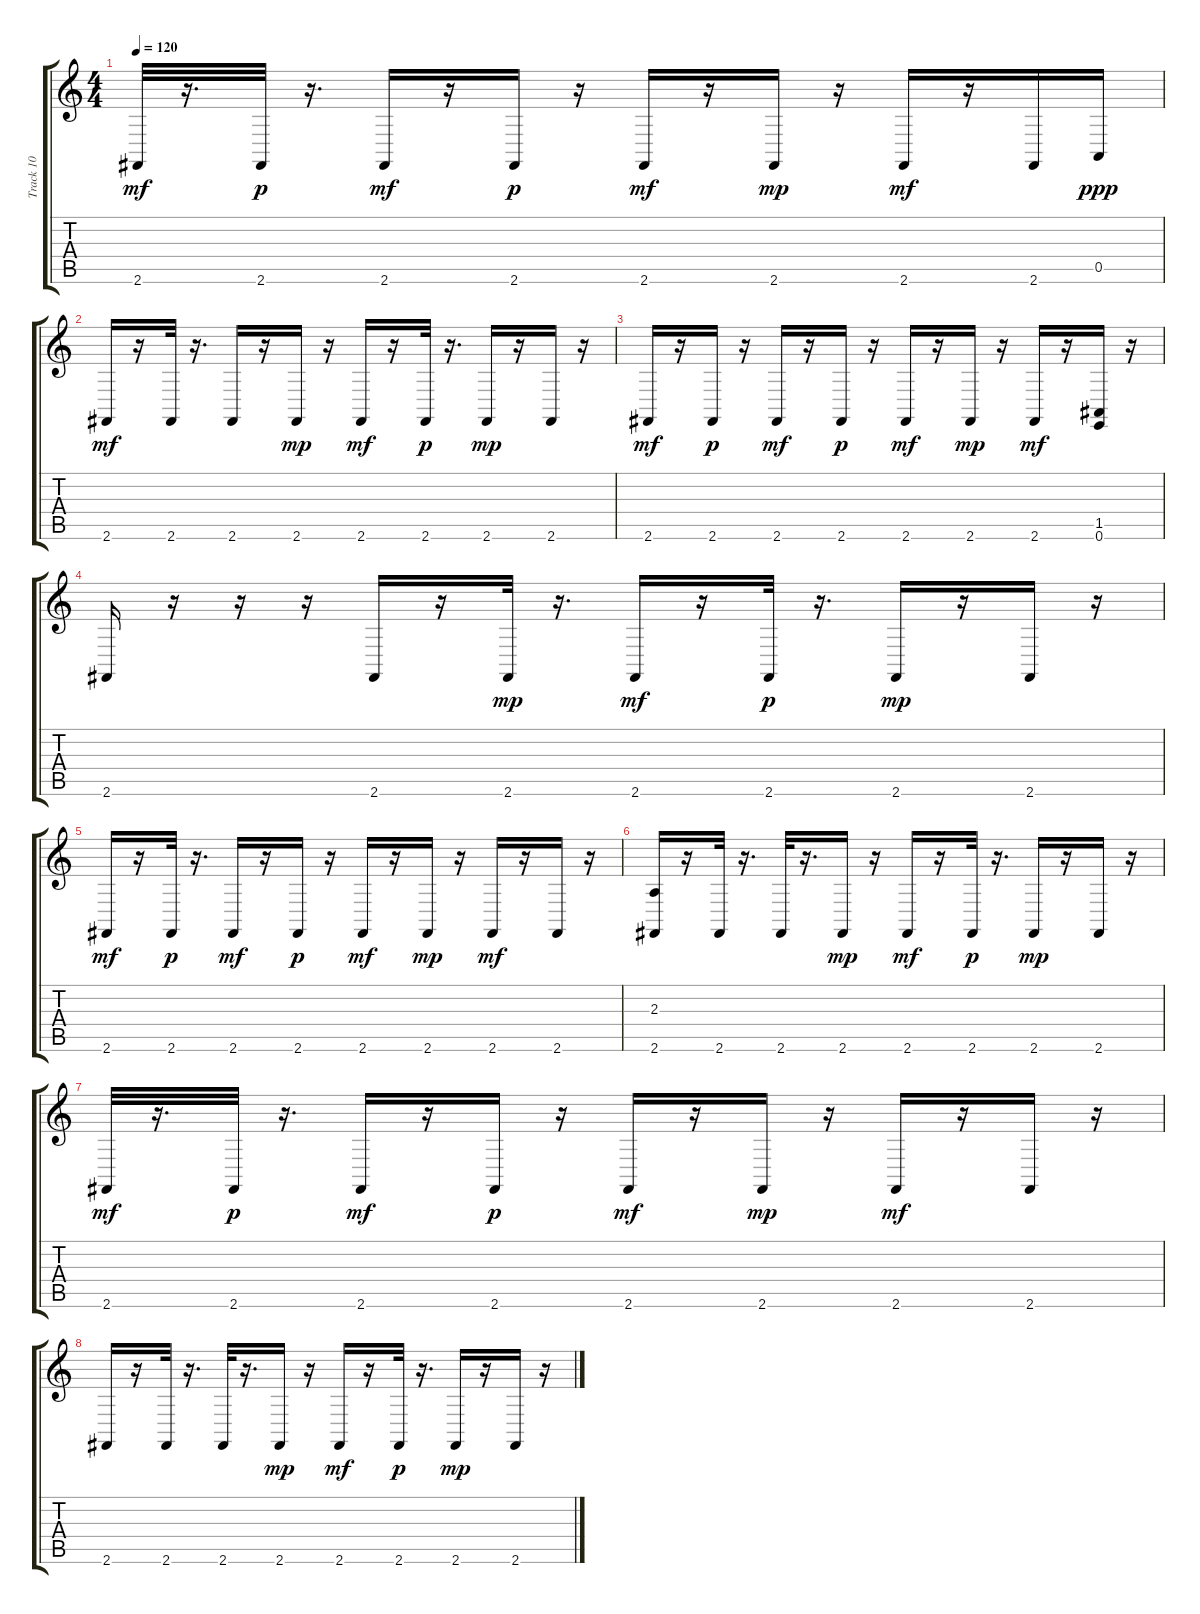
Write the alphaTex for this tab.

\track ("Track 10" "Track 10") {instrument celesta}
\staff {score tabs}
\tuning (E4 B3 G3 D3 A2 E2) {hide}
\ts (4 4)
\tempo 120
\clef g2
\ks c
2.6.32{dy mf} r.16{d} 2.6.32{dy p} r.16{d} 2.6.16{dy mf} r.16 2.6.16{dy p} r.16 2.6.16{dy mf} r.16 2.6.16{dy mp} r.16 2.6.16{dy mf} r.16 2.6.16 0.5.16{dy ppp} |
2.6.16{dy mf} r.16 2.6.32 r.16{d} 2.6.16 r.16 2.6.16{dy mp} r.16 2.6.16{dy mf} r.16 2.6.32{dy p} r.16{d} 2.6.16{dy mp} r.16 2.6.16 r.16 |
2.6.16{dy mf} r.16 2.6.16{dy p} r.16 2.6.16{dy mf} r.16 2.6.16{dy p} r.16 2.6.16{dy mf} r.16 2.6.16{dy mp} r.16 2.6.16{dy mf} r.16 (1.5 0.6).16 r.16 |
2.6.16 r.16 r.16 r.16 2.6.16 r.16 2.6.32{dy mp} r.16{d} 2.6.16{dy mf} r.16 2.6.32{dy p} r.16{d} 2.6.16{dy mp} r.16 2.6.16 r.16 |
2.6.16{dy mf} r.16 2.6.32{dy p} r.16{d} 2.6.16{dy mf} r.16 2.6.16{dy p} r.16 2.6.16{dy mf} r.16 2.6.16{dy mp} r.16 2.6.16{dy mf} r.16 2.6.16 r.16 |
(2.3 2.6).16 r.16 2.6.32 r.16{d} 2.6.32 r.16{d} 2.6.16{dy mp} r.16 2.6.16{dy mf} r.16 2.6.32{dy p} r.16{d} 2.6.16{dy mp} r.16 2.6.16 r.16 |
2.6.32{dy mf} r.16{d} 2.6.32{dy p} r.16{d} 2.6.16{dy mf} r.16 2.6.16{dy p} r.16 2.6.16{dy mf} r.16 2.6.16{dy mp} r.16 2.6.16{dy mf} r.16 2.6.16 r.16 |
2.6.16 r.16 2.6.32 r.16{d} 2.6.32 r.16{d} 2.6.16{dy mp} r.16 2.6.16{dy mf} r.16 2.6.32{dy p} r.16{d} 2.6.16{dy mp} r.16 2.6.16 r.16
